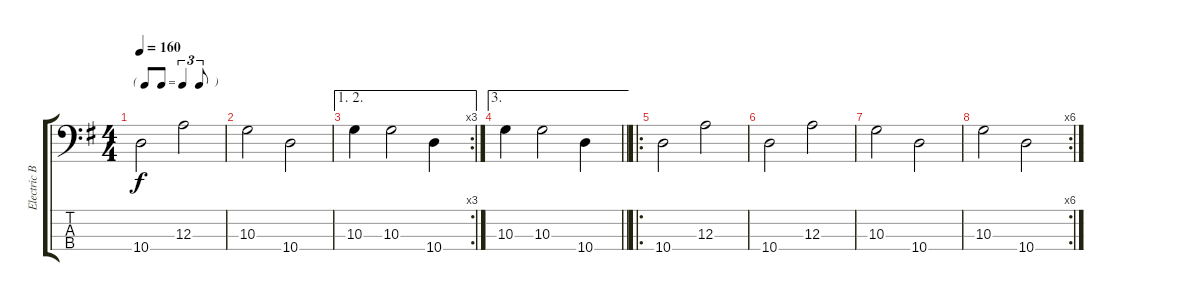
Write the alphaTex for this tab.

\track ("Electric Bass" "Electric B") {instrument electricbassfinger}
\staff {score tabs}
\tuning (G2 D2 A1 E1) {hide}
\ts (4 4)
\tf triplet8th
\tempo 160
\clef f4
\ks g
10.4.2{dy f} 12.3.2 |
10.3.2 10.4.2 |
\ae (1 2)
\rc 3
10.3.4 10.3.2 10.4.4 |
\ae 3
\barLineRight lightlight
10.3.4 10.3.2 10.4.4 |
\ro
10.4.2 12.3.2 |
10.4.2 12.3.2 |
10.3.2 10.4.2 |
\rc 6
10.3.2 10.4.2
